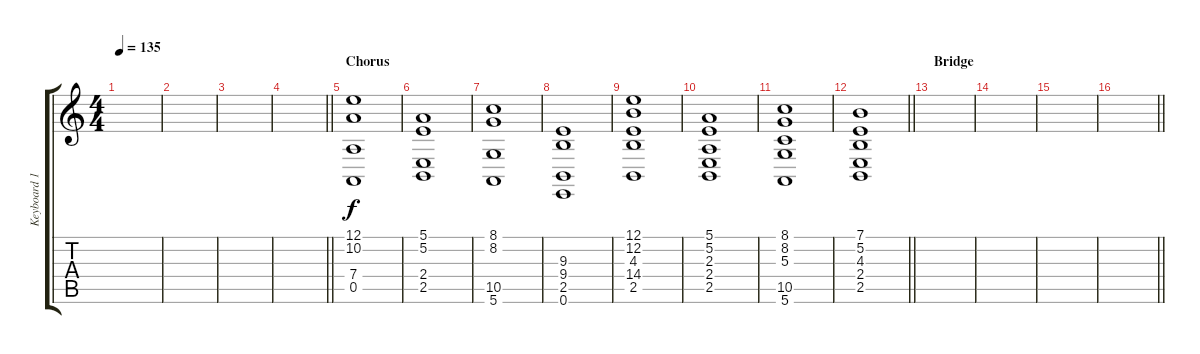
\track ("Keyboard 1" "Keyboard 1") {instrument stringensemble2}
\staff {score tabs}
\tuning (E4 B3 G3 D3 A2 E2) {hide}
\ts (4 4)
\tempo 135
\clef g2
\ks c
|
|
|
\barLineRight lightlight
|
\section ("" "Chorus")
(12.1 10.2 7.4 0.5).1 |
(5.1 5.2 2.4 2.5).1 |
(8.1 8.2 10.5 5.6).1 |
(9.3 9.4 2.5 0.6).1 |
(12.1 12.2 4.3 14.4 2.5).1 |
(5.1 5.2 2.3 2.4 2.5).1 |
(8.1 8.2 5.3 10.5 5.6).1 |
\barLineRight lightlight
(7.1 5.2 4.3 2.4 2.5).1 |
\section ("" "Bridge")
|
|
|
\barLineRight lightlight
